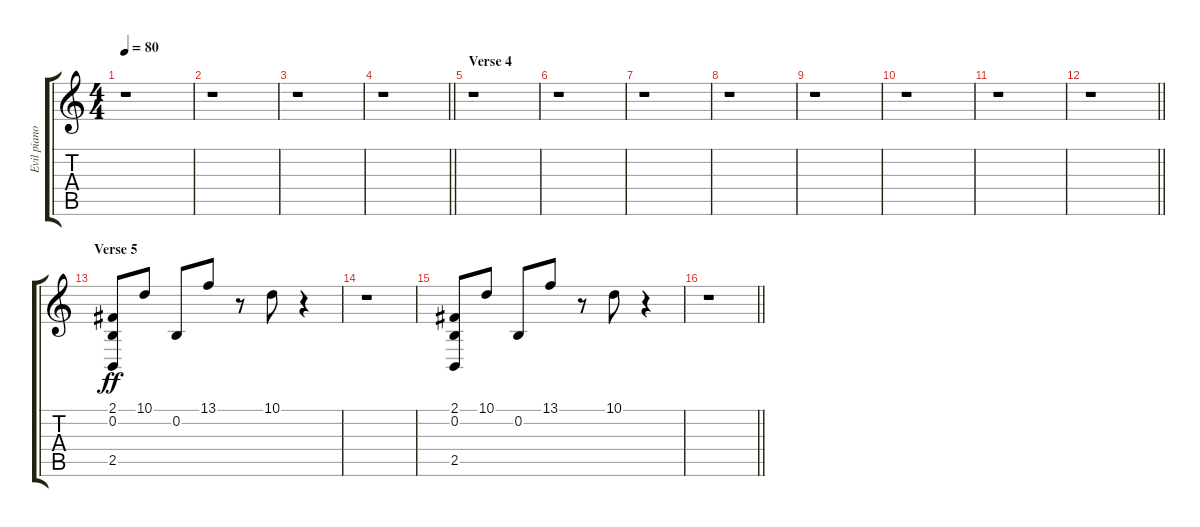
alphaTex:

\track ("Evil piano" "Evil piano") {instrument electricpiano2}
\staff {score tabs}
\tuning (E4 B3 G3 D3 A2 E2) {hide}
\ts (4 4)
\tempo 80
\clef g2
\ks c
r.1{dy ff} |
r.1 |
r.1 |
\barLineRight lightlight
r.1 |
\section ("" "Verse 4")
r.1 |
r.1 |
r.1 |
r.1 |
r.1 |
r.1 |
r.1 |
\barLineRight lightlight
r.1 |
\section ("" "Verse 5")
(2.1 0.2 2.5).8 10.1.8 0.2.8 13.1.8 r.8 10.1.8 r.4 |
r.1 |
(2.1 0.2 2.5).8 10.1.8 0.2.8 13.1.8 r.8 10.1.8 r.4 |
\barLineRight lightlight
r.1
